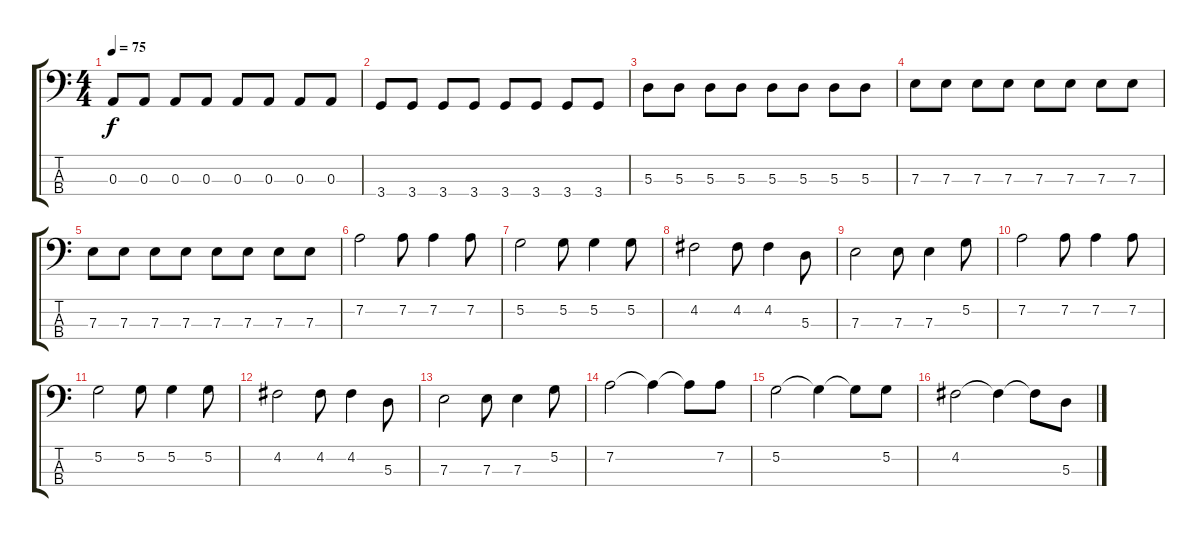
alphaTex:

\track "" {instrument electricbasspick}
\staff {score tabs}
\tuning (G2 D2 A1 E1) {hide}
\ts (4 4)
\tempo 75
\clef f4
\ks c
0.3.8{dy f} 0.3.8 0.3.8 0.3.8 0.3.8 0.3.8 0.3.8 0.3.8 |
3.4.8 3.4.8 3.4.8 3.4.8 3.4.8 3.4.8 3.4.8 3.4.8 |
5.3.8 5.3.8 5.3.8 5.3.8 5.3.8 5.3.8 5.3.8 5.3.8 |
7.3.8 7.3.8 7.3.8 7.3.8 7.3.8 7.3.8 7.3.8 7.3.8 |
7.3.8 7.3.8 7.3.8 7.3.8 7.3.8 7.3.8 7.3.8 7.3.8 |
7.2.2 7.2.8 7.2.4 7.2.8 |
5.2.2 5.2.8 5.2.4 5.2.8 |
4.2.2 4.2.8 4.2.4 5.3.8 |
7.3.2 7.3.8 7.3.4 5.2.8 |
7.2.2 7.2.8 7.2.4 7.2.8 |
5.2.2 5.2.8 5.2.4 5.2.8 |
4.2.2 4.2.8 4.2.4 5.3.8 |
7.3.2 7.3.8 7.3.4 5.2.8 |
7.2.2 7.2{t}.4 7.2{t}.8 7.2.8 |
5.2.2 5.2{t}.4 5.2{t}.8 5.2.8 |
4.2.2 4.2{t}.4 4.2{t}.8 5.3.8
